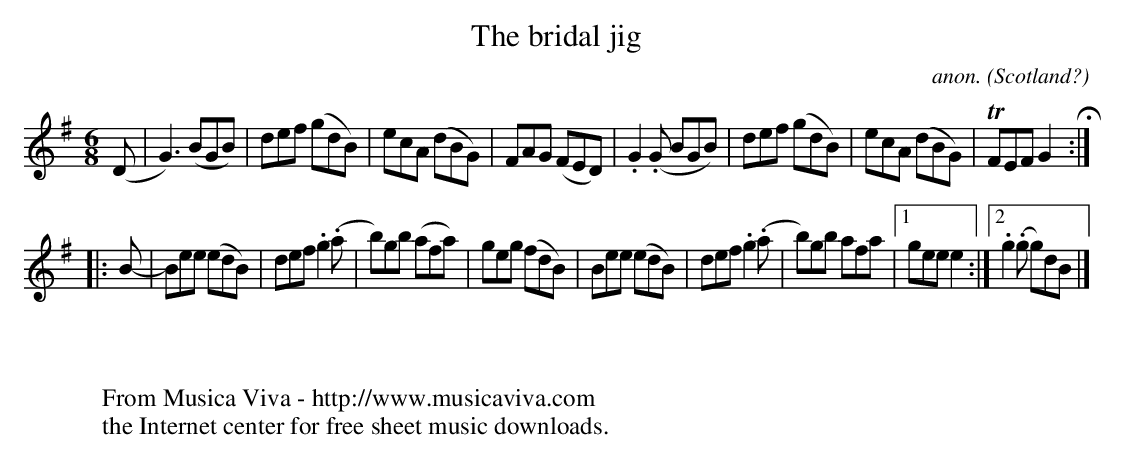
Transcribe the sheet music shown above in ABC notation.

X:1
T:The bridal jig
C:anon.
O:Scotland?
m:Tn = (3n/o/n/
M:6/8
L:1/8
K:G
(DW|G3) (BGB)|def (gdB)|ecA (dBG)|FAG (FED)|.G2 (.G BGB)|def (gdB)|ecA (dBG)|TFEF G2 H:|
|:B-|Bee (edB)|def .g2 (.a|b)gb (afa)|geg (fdB)|Bee (edB)|def .g2 (.a|b)gb afa|[1 gee e2:|[2.g2 (.g g)dBW|]
W:
W:
W: From Musica Viva - http://www.musicaviva.com
W: the Internet center for free sheet music downloads.
